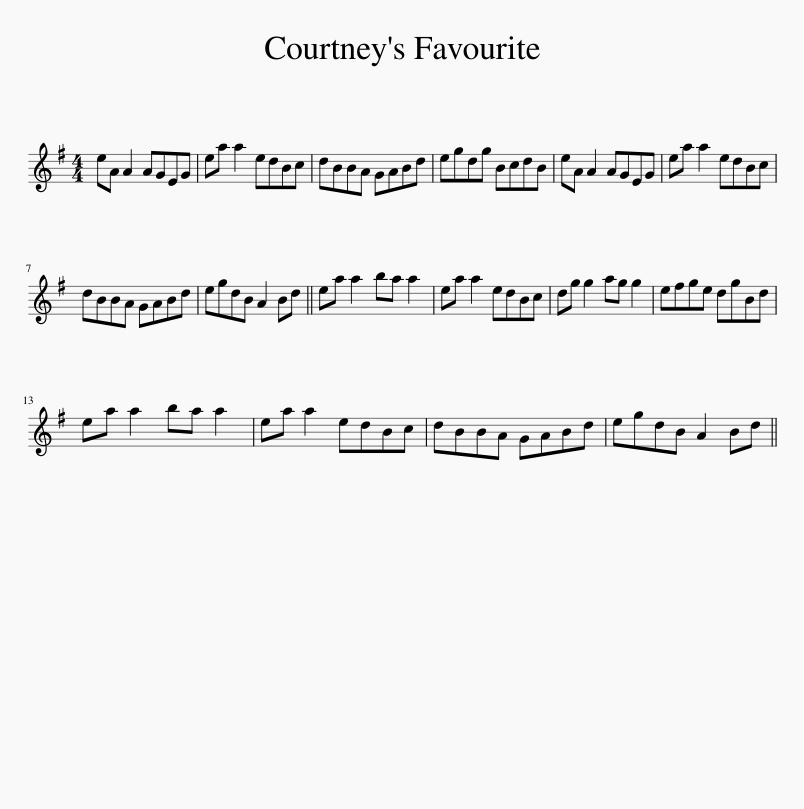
X:1
L:1/8
M:4/4
I:linebreak $
K:G
V:1 treble
V:1
 eA A2 AGEG | ea a2 edBc | dBBA GABd | egdg BcdB | eA A2 AGEG | %5
 ea a2 edBc |$ dBBA GABd | egdB A2 Bd || ea a2 ba a2 | ea a2 edBc | %10
 dg g2 ag g2 | efge dgBd |$ ea a2 ba a2 | ea a2 edBc | dBBA GABd | %15
 egdB A2 Bd || %16
